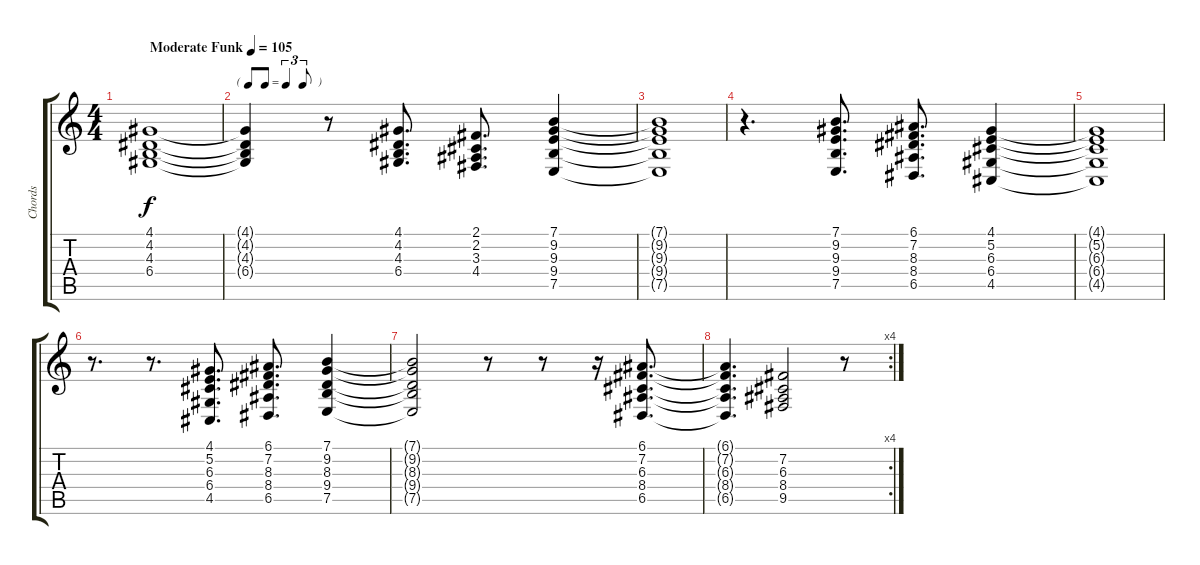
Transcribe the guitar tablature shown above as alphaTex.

\track ("Chords" "Chords") {instrument vibraphone}
\staff {score tabs}
\tuning (E4 B3 G3 D3 A2 E2) {hide}
\ts (4 4)
\tempo (105 "Moderate Funk")
\clef g2
\ks c
(4.1 4.2 4.3 6.4).1{dy f instrument vibraphone} |
\tf triplet8th
(4.1{t} 4.2{t} 4.3{t} 6.4{t}).4 r.8 (4.1 4.2 4.3 6.4).8{d} (2.1 2.2 3.3 4.4).8{d} (7.1 9.2 9.3 9.4 7.5).4 |
(7.1{t} 9.2{t} 9.3{t} 9.4{t} 7.5{t}).1 |
r.4{d} (7.1 9.2 9.3 9.4 7.5).8{d} (6.1 7.2 8.3 8.4 6.5).8{d} (4.1 5.2 6.3 6.4 4.5).4 |
(4.1{t} 5.2{t} 6.3{t} 6.4{t} 4.5{t}).1 |
r.8{d} r.8{d} (4.1 5.2 6.3 6.4 4.5).8{d} (6.1 7.2 8.3 8.4 6.5).8{d} (7.1 9.2 8.3 9.4 7.5).4 |
(7.1{t} 9.2{t} 8.3{t} 9.4{t} 7.5{t}).2 r.8 r.8 r.16 (6.1 7.2 6.3 8.4 6.5).8{d} |
\rc 4
(6.1{t} 7.2{t} 6.3{t} 8.4{t} 6.5{t}).4{d} (7.2 6.3 8.4 9.5).2 r.8
